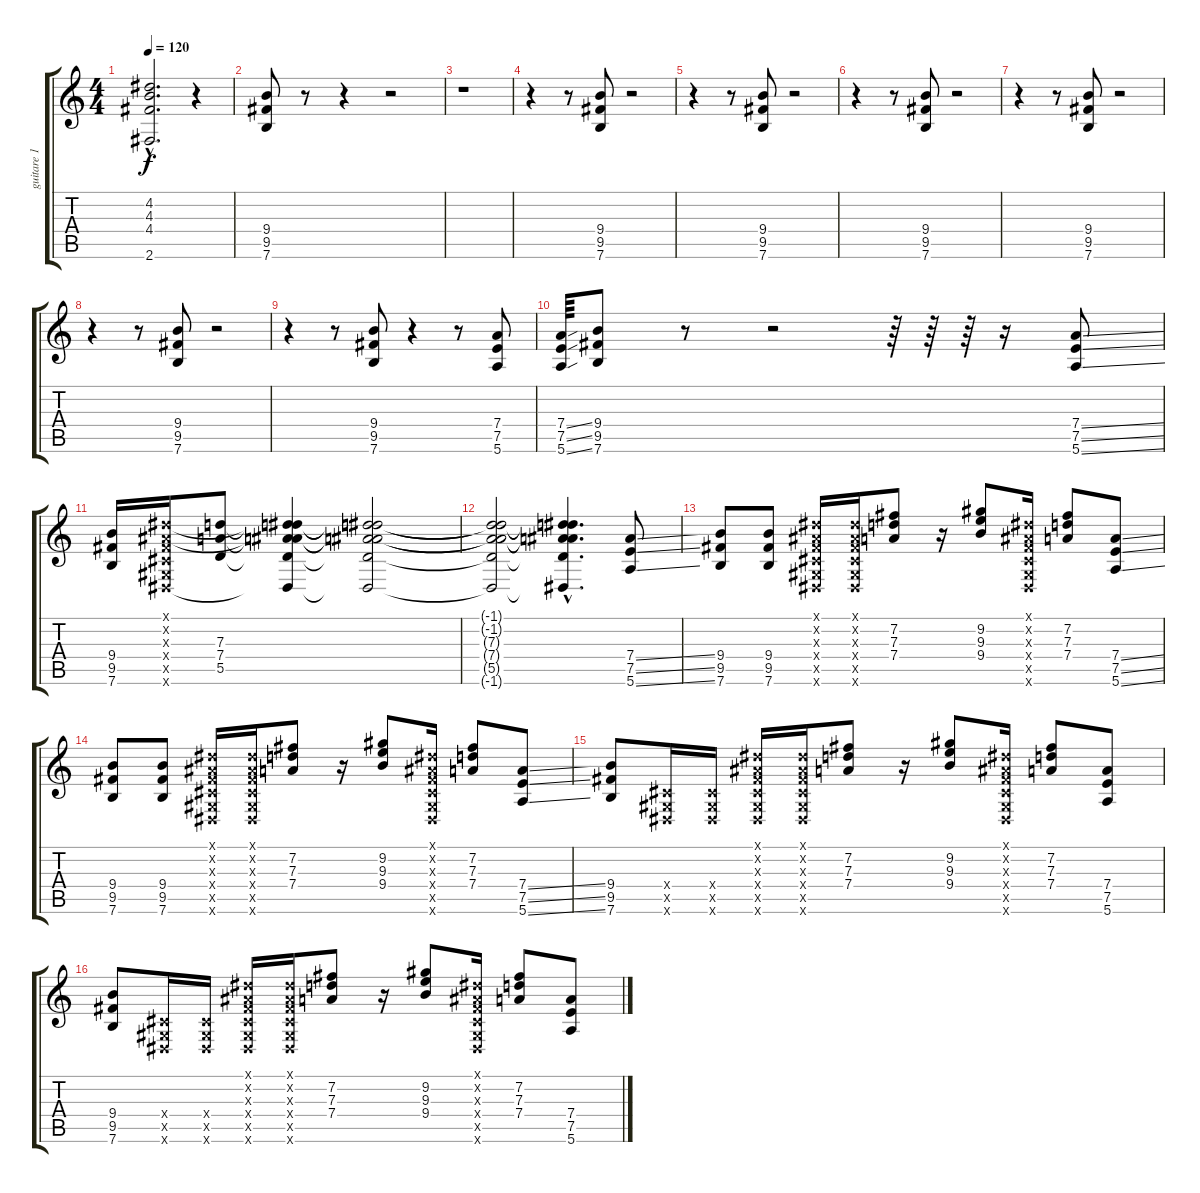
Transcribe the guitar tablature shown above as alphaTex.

\track ("guitare 1" "guitare 1") {instrument overdrivenguitar}
\staff {score tabs}
\tuning (E4 B3 G3 D3 A2 E2) {hide}
\ts (4 4)
\tempo 120
\clef g2
\ks c
(4.2{hac t} 4.3{hac t} 4.4{hac t} 2.6{hac t}).2{d dy f} r.4 |
(9.4 9.5 7.6).8 r.8 r.4 r.2 |
r.1 |
r.4 r.8 (9.4 9.5 7.6).8 r.2 |
r.4 r.8 (9.4 9.5 7.6).8 r.2 |
r.4 r.8 (9.4 9.5 7.6).8 r.2 |
r.4 r.8 (9.4 9.5 7.6).8 r.2 |
r.4 r.8 (9.4 9.5 7.6).8 r.2 |
r.4 r.8 (9.4 9.5 7.6).8 r.4 r.8 (7.4 7.5 5.6).8 |
(7.4{ss} 7.5{ss} 5.6{ss}).64 (9.4 9.5 7.6).8 r.8 r.2 r.64 r.64 r.64 r.16 (7.4{ss} 7.5{ss} 5.6{ss}).8 |
(9.4 9.5 7.6).16 (-1.1{x} -1.2{x} -1.3{x} -1.4{x} -1.5{x} -1.6{x}).16 (7.3 7.4 5.5).8 (-1.1{t} -1.2{t} 7.3{t} 7.4{t} 5.5{t} -1.6{t}).4 (-1.1{t} -1.2{t} 7.3{t} 7.4{t} 5.5{t} -1.6{t}).2 |
(-1.1{t} -1.2{t} 7.3{t} 7.4{t} 5.5{t} -1.6{t}).2 (-1.1{hac t} -1.2{hac t} 7.3{hac t} 7.4{hac t} 5.5{hac t} -1.6{hac t}).4{d} (7.4{ss} 7.5{ss} 5.6{ss}).8 |
(9.4 9.5 7.6).8 (9.4 9.5 7.6).8 (-1.1{x} -1.2{x} -1.3{x} -1.4{x} -1.5{x} -1.6{x}).16 (-1.1{x} -1.2{x} -1.3{x} -1.4{x} -1.5{x} -1.6{x}).16 (7.2 7.3 7.4).8 r.16 (9.2 9.3 9.4).8 (-1.1{x} -1.2{x} -1.3{x} -1.4{x} -1.5{x} -1.6{x}).16 (7.2 7.3 7.4).8 (7.4{ss} 7.5{ss} 5.6{ss}).8 |
(9.4 9.5 7.6).8 (9.4 9.5 7.6).8 (-1.1{x} -1.2{x} -1.3{x} -1.4{x} -1.5{x} -1.6{x}).16 (-1.1{x} -1.2{x} -1.3{x} -1.4{x} -1.5{x} -1.6{x}).16 (7.2 7.3 7.4).8 r.16 (9.2 9.3 9.4).8 (-1.1{x} -1.2{x} -1.3{x} -1.4{x} -1.5{x} -1.6{x}).16 (7.2 7.3 7.4).8 (7.4{ss} 7.5{ss} 5.6{ss}).8 |
(9.4 9.5 7.6).8 (-1.4{x} -1.5{x} -1.6{x}).16 (-1.4{x} -1.5{x} -1.6{x}).16 (-1.1{x} -1.2{x} -1.3{x} -1.4{x} -1.5{x} -1.6{x}).16 (-1.1{x} -1.2{x} -1.3{x} -1.4{x} -1.5{x} -1.6{x}).16 (7.2 7.3 7.4).8 r.16 (9.2 9.3 9.4).8 (-1.1{x} -1.2{x} -1.3{x} -1.4{x} -1.5{x} -1.6{x}).16 (7.2 7.3 7.4).8 (7.4 7.5 5.6).8 |
(9.4 9.5 7.6).8 (-1.4{x} -1.5{x} -1.6{x}).16 (-1.4{x} -1.5{x} -1.6{x}).16 (-1.1{x} -1.2{x} -1.3{x} -1.4{x} -1.5{x} -1.6{x}).16 (-1.1{x} -1.2{x} -1.3{x} -1.4{x} -1.5{x} -1.6{x}).16 (7.2 7.3 7.4).8 r.16 (9.2 9.3 9.4).8 (-1.1{x} -1.2{x} -1.3{x} -1.4{x} -1.5{x} -1.6{x}).16 (7.2 7.3 7.4).8 (7.4 7.5 5.6).8
